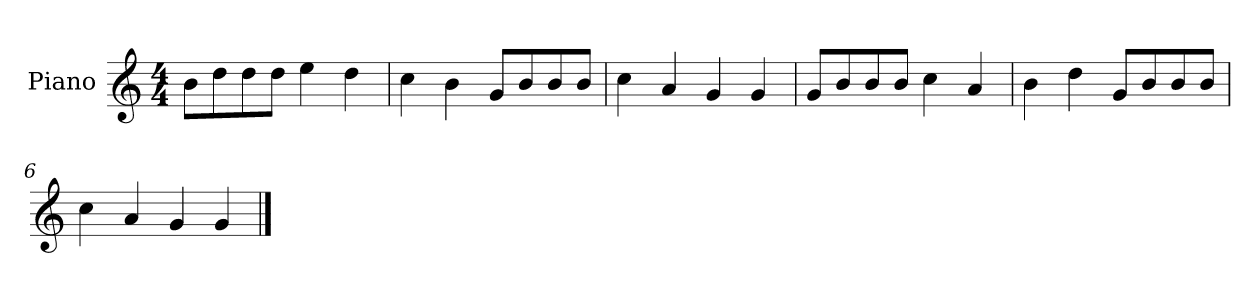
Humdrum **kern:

**kern
*part1
*staff1
*I"Piano
*I'P-no
*clefG2
*k[]
*M4/4
*MM90
=1
8b\L
8dd\
8dd\
8dd\J
4ee\
4dd\
=2
4cc\
4b\
8g/L
8b/
8b/
8b/J
=3
4cc\
4a/
4g/
4g/
=4
8g/L
8b/
8b/
8b/J
4cc\
4a/
=5
4b\
4dd\
8g/L
8b/
8b/
8b/J
=6
4cc\
4a/
4g/
4g/
==
*-
